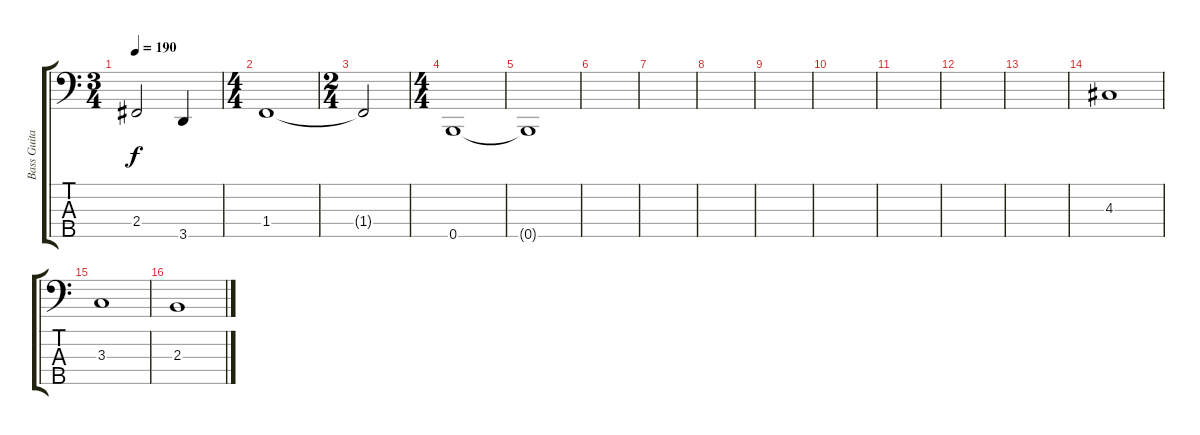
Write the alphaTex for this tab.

\track ("Bass Guitar" "Bass Guita") {instrument electricbassfinger}
\staff {score tabs}
\tuning (G2 D2 A1 E1 B0) {hide}
\ts (3 4)
\tempo 190
\clef f4
\ks c
2.4.2{dy f} 3.5.4 |
\ts (4 4)
1.4.1 |
\ts (2 4)
1.4{t}.2 |
\ts (4 4)
0.5.1 |
0.5{t}.1 |
|
|
|
|
|
|
|
|
\section ("" "")
4.3.1 |
3.3.1 |
2.3.1
